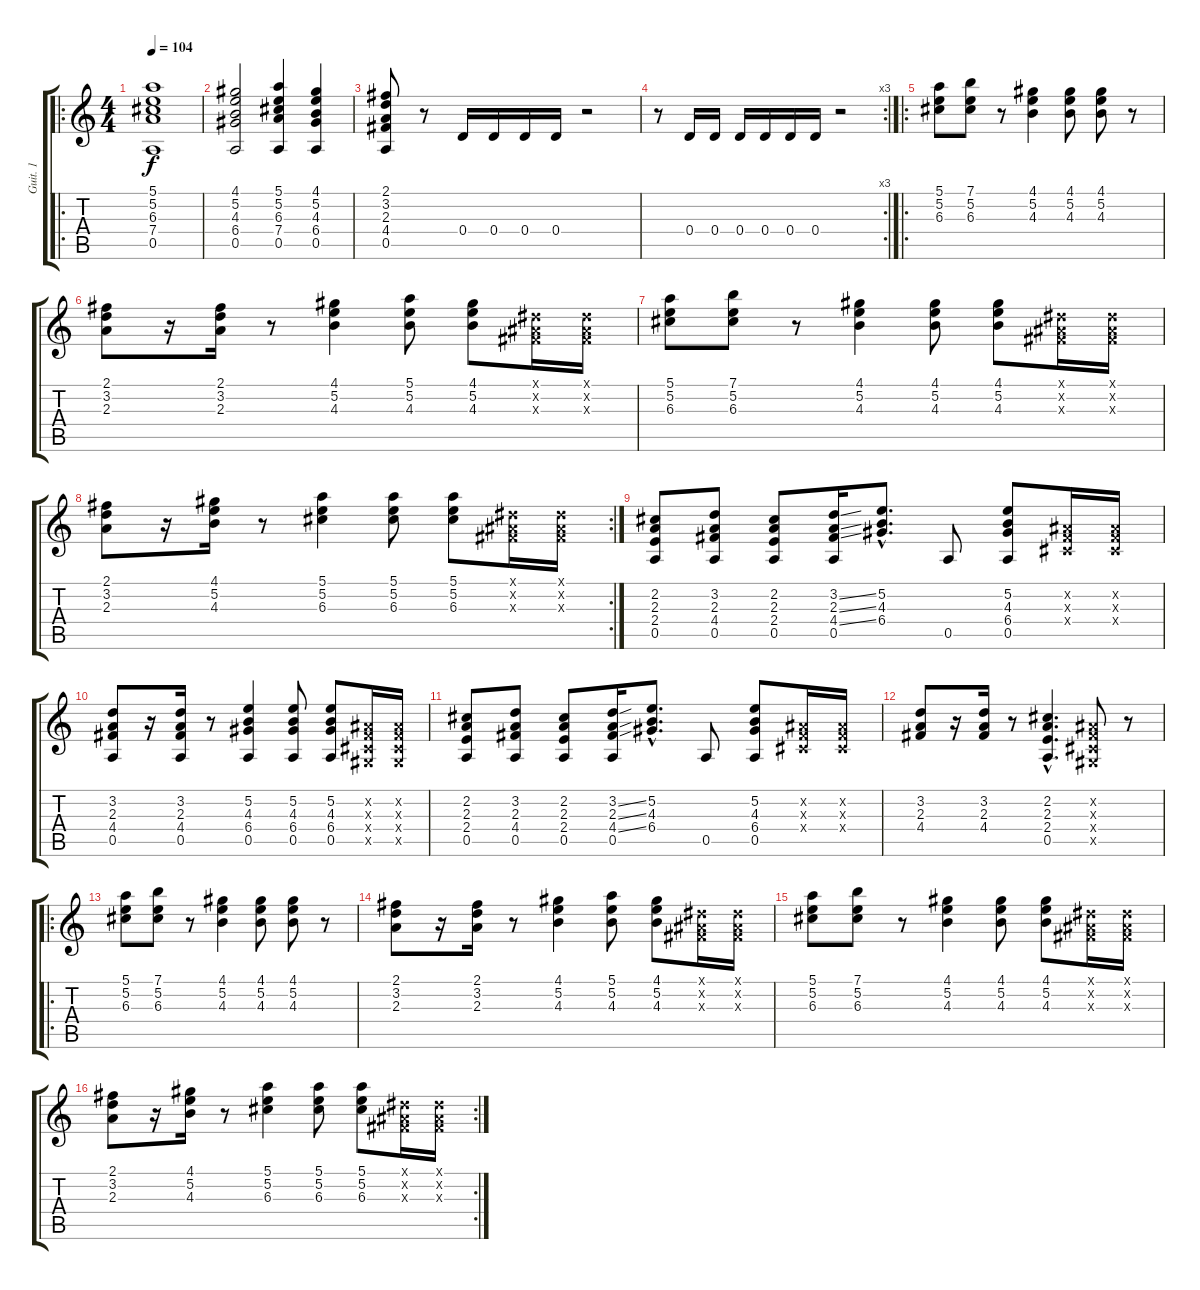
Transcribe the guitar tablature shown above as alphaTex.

\track ("Guit. 1" "Guit. 1") {instrument acousticguitarsteel}
\staff {score tabs}
\tuning (E4 B3 G3 D3 A2 E2) {hide}
\ro
\ts (4 4)
\tempo 104
\clef g2
\ks c
(5.1 5.2 6.3 7.4 0.5).1{dy f instrument acousticguitarsteel} |
(4.1 5.2 4.3 6.4 0.5).2 (5.1 5.2 6.3 7.4 0.5).4 (4.1 5.2 4.3 6.4 0.5).4 |
(2.1 3.2 2.3 4.4 0.5).8 r.8 0.4.16 0.4.16 0.4.16 0.4.16 r.2 |
\rc 3
r.8 0.4.16 0.4.16 0.4.16 0.4.16 0.4.16 0.4.16 r.2 |
\ro
(5.1 5.2 6.3).8 (7.1 5.2 6.3).8 r.8 (4.1 5.2 4.3).4 (4.1 5.2 4.3).8 (4.1 5.2 4.3).8 r.8 |
(2.1 3.2 2.3).8 r.16 (2.1 3.2 2.3).16 r.8 (4.1 5.2 4.3).4 (5.1 5.2 4.3).8 (4.1 5.2 4.3).8 (-1.1{x} -1.2{x} -1.3{x}).16 (-1.1{x} -1.2{x} -1.3{x}).16 |
(5.1 5.2 6.3).8 (7.1 5.2 6.3).8 r.8 (4.1 5.2 4.3).4 (4.1 5.2 4.3).8 (4.1 5.2 4.3).8 (-1.1{x} -1.2{x} -1.3{x}).16 (-1.1{x} -1.2{x} -1.3{x}).16 |
\rc 2
(2.1 3.2 2.3).8 r.16 (4.1 5.2 4.3).16 r.8 (5.1 5.2 6.3).4 (5.1 5.2 6.3).8 (5.1 5.2 6.3).8 (-1.1{x} -1.2{x} -1.3{x}).16 (-1.1{x} -1.2{x} -1.3{x}).16 |
(2.2 2.3 2.4 0.5).8 (3.2 2.3 4.4 0.5).8 (2.2 2.3 2.4 0.5).8 (3.2{ss} 2.3{ss} 4.4{ss} 0.5).16 (5.2{hac} 4.3{hac} 6.4{hac}).8{d} 0.5.8 (5.2 4.3 6.4 0.5).8 (-1.2{x} -1.3{x} -1.4{x}).16 (-1.2{x} -1.3{x} -1.4{x}).16 |
(3.2 2.3 4.4 0.5).8 r.16 (3.2 2.3 4.4 0.5).16 r.8 (5.2 4.3 6.4 0.5).4 (5.2 4.3 6.4 0.5).8 (5.2 4.3 6.4 0.5).8 (-1.2{x} -1.3{x} -1.4{x} -1.5{x}).16 (-1.2{x} -1.3{x} -1.4{x} -1.5{x}).16 |
(2.2 2.3 2.4 0.5).8 (3.2 2.3 4.4 0.5).8 (2.2 2.3 2.4 0.5).8 (3.2{ss} 2.3{ss} 4.4{ss} 0.5).16 (5.2{hac} 4.3{hac} 6.4{hac}).8{d} 0.5.8 (5.2 4.3 6.4 0.5).8 (-1.2{x} -1.3{x} -1.4{x}).16 (-1.2{x} -1.3{x} -1.4{x}).16 |
(3.2 2.3 4.4).8 r.16 (3.2 2.3 4.4).16 r.8 (2.2{hac} 2.3{hac} 2.4{hac} 0.5{hac}).4{d} (-1.2{x} -1.3{x} -1.4{x} -1.5{x}).8 r.8 |
\ro
(5.1 5.2 6.3).8 (7.1 5.2 6.3).8 r.8 (4.1 5.2 4.3).4 (4.1 5.2 4.3).8 (4.1 5.2 4.3).8 r.8 |
(2.1 3.2 2.3).8 r.16 (2.1 3.2 2.3).16 r.8 (4.1 5.2 4.3).4 (5.1 5.2 4.3).8 (4.1 5.2 4.3).8 (-1.1{x} -1.2{x} -1.3{x}).16 (-1.1{x} -1.2{x} -1.3{x}).16 |
(5.1 5.2 6.3).8 (7.1 5.2 6.3).8 r.8 (4.1 5.2 4.3).4 (4.1 5.2 4.3).8 (4.1 5.2 4.3).8 (-1.1{x} -1.2{x} -1.3{x}).16 (-1.1{x} -1.2{x} -1.3{x}).16 |
\rc 2
(2.1 3.2 2.3).8 r.16 (4.1 5.2 4.3).16 r.8 (5.1 5.2 6.3).4 (5.1 5.2 6.3).8 (5.1 5.2 6.3).8 (-1.1{x} -1.2{x} -1.3{x}).16 (-1.1{x} -1.2{x} -1.3{x}).16
